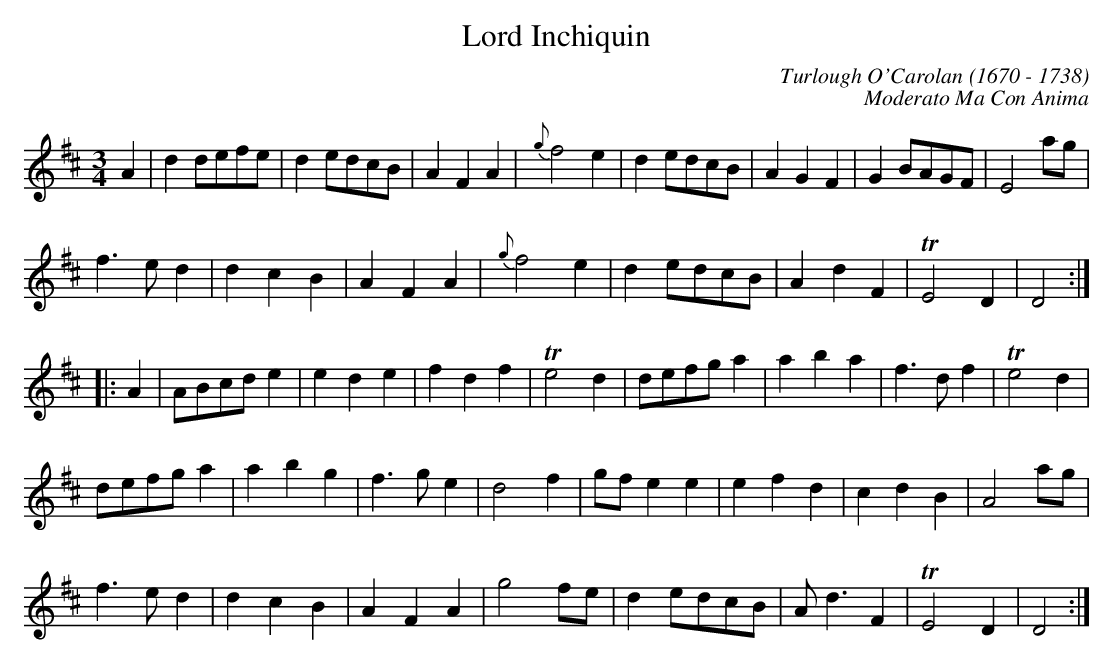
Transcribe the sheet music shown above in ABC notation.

X:1
T:Lord Inchiquin
C:Turlough O'Carolan (1670 - 1738)
C:Moderato Ma Con Anima
M:3/4
L:1/8
K:D
A2|d2defe|d2edcB|A2F2A2|{g}f4e2|d2edcB|A2G2F2|G2BAGF|E4ag|
f3e d2|d2c2B2|A2F2A2|{g}f4e2|d2edcB|A2 d2 F2 | TE4D2|D4:|
|:A2|ABcd e2|e2d2e2|f2d2f2| Te4d2|defg a2|a2b2a2|f3d f2| Te4d2|
defg a2|a2b2g2|f3g e2|d4f2|gf e2e2|e2f2d2|c2d2B2|A4ag|
f3e d2|d2c2B2|A2F2A2|g4fe|d2edcB|A d3F2| TE4D2|D4:|
